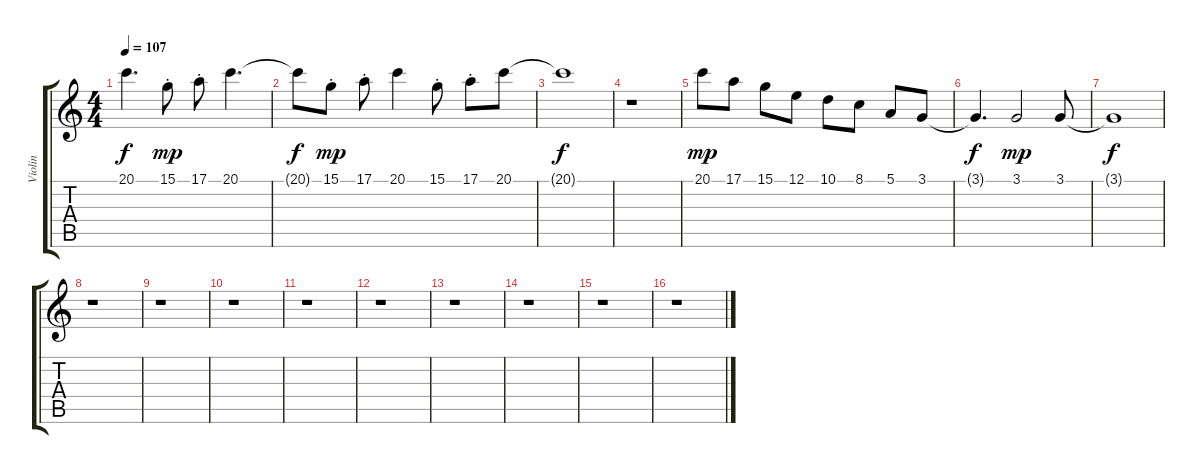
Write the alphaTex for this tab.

\track ("Violin" "Violin") {instrument violin}
\staff {score tabs}
\tuning (E4 B3 G3 D3 A2 E2) {hide}
\ts (4 4)
\tempo 107
\clef g2
\ks c
20.1{t}.4{d dy f} 15.1{st}.8{dy mp} 17.1{st}.8 20.1.4{d} |
20.1{t}.8{dy f} 15.1{st}.8{dy mp} 17.1{st}.8 20.1.4 15.1{st}.8 17.1{st}.8 20.1.8 |
20.1{t}.1{dy f} |
r.1 |
20.1.8{dy mp} 17.1.8 15.1.8 12.1.8 10.1.8 8.1.8 5.1.8 3.1.8 |
3.1{t}.4{d dy f} 3.1.2{dy mp} 3.1.8 |
3.1{t}.1{dy f} |
r.1 |
r.1 |
r.1 |
r.1 |
r.1 |
r.1 |
r.1 |
r.1 |
r.1
